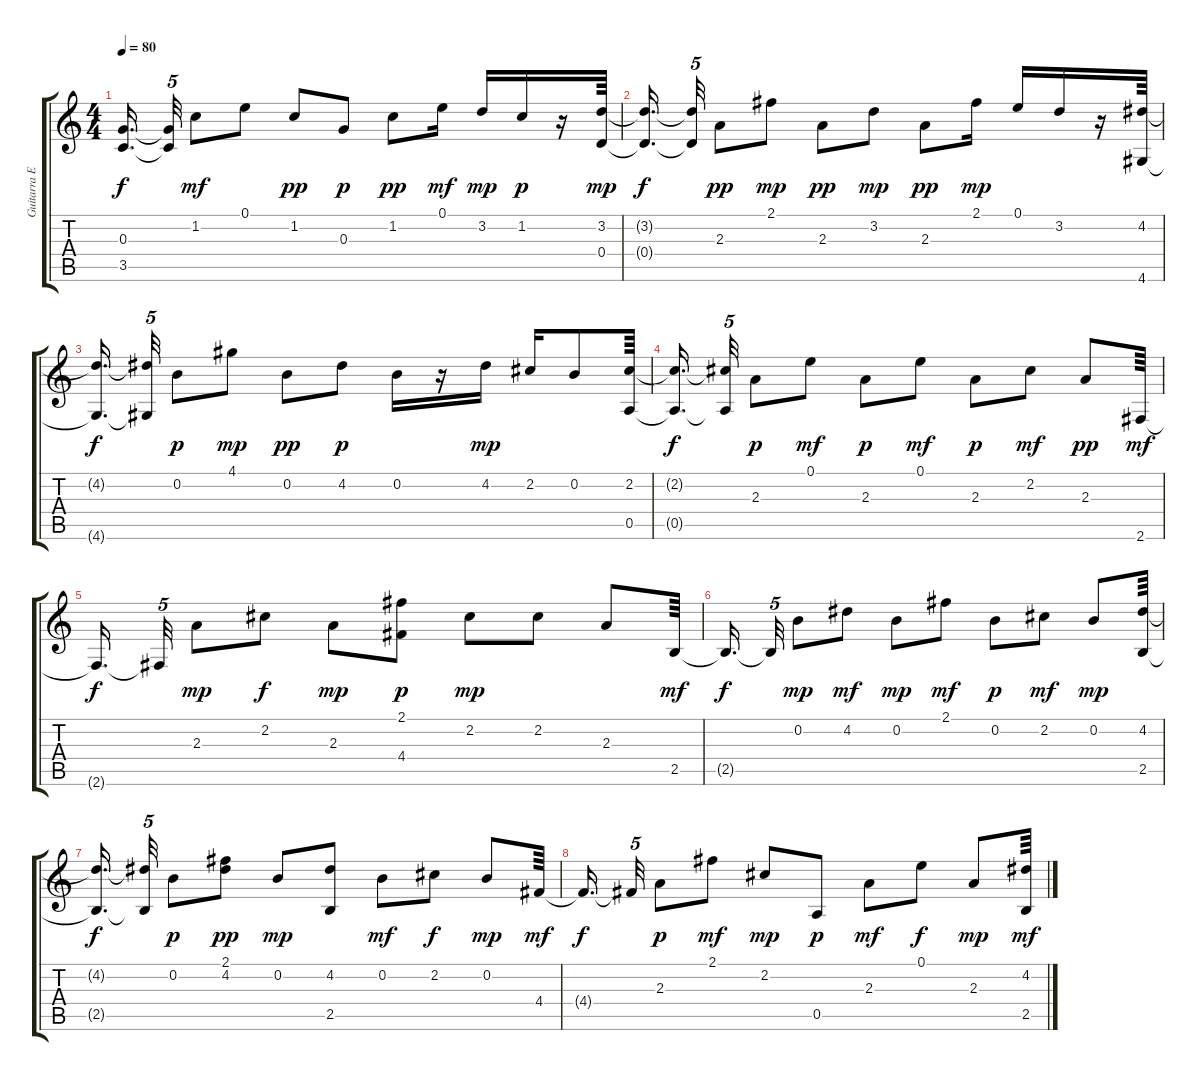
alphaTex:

\track ("Guitarra Electrica" "Guitarra E") {instrument electricguitarjazz}
\staff {score tabs}
\tuning (E4 B3 G3 D3 A2 E2) {hide}
\ts (4 4)
\tempo 80
\clef g2
\ks c
(0.3{t} 3.5{t}).16{d dy f beam splitsecondary} (0.3{t} 3.5{t}).32{tu (5 4)} 1.2.8{dy mf} 0.1.8 1.2.8{dy pp} 0.3.8{dy p} 1.2.8{dy pp} 0.1.16{dy mf} 3.2.16{dy mp} 1.2.16{dy p} r.16 (3.2 0.4).64{dy mp} |
(3.2{t} 0.4{t}).16{d dy f beam splitsecondary} (3.2{t} 0.4{t}).32{tu (5 4)} 2.3.8{dy pp} 2.1.8{dy mp} 2.3.8{dy pp} 3.2.8{dy mp} 2.3.8{dy pp} 2.1.16{dy mp} 0.1.16 3.2.16 r.16 (4.2 4.6).64 |
(4.2{t} 4.6{t}).16{d dy f beam splitsecondary} (4.2{t} 4.6{t}).32{tu (5 4)} 0.2.8{dy p} 4.1.8{dy mp} 0.2.8{dy pp} 4.2.8{dy p} 0.2.16 r.16 4.2.16{dy mp} 2.2.16 0.2.8 (2.2 0.5).64 |
(2.2{t} 0.5{t}).16{d dy f beam splitsecondary} (2.2{t} 0.5{t}).32{tu (5 4)} 2.3.8{dy p} 0.1.8{dy mf} 2.3.8{dy p} 0.1.8{dy mf} 2.3.8{dy p} 2.2.8{dy mf} 2.3.8{dy pp} 2.6.64{dy mf} |
2.6{t}.16{d dy f beam splitsecondary} 2.6{t}.32{tu (5 4)} 2.3.8{dy mp} 2.2.8{dy f} 2.3.8{dy mp} (2.1 4.4).8{dy p} 2.2.8{dy mp} 2.2.8 2.3.8 2.5.64{dy mf} |
2.5{t}.16{d dy f beam splitsecondary} 2.5{t}.32{tu (5 4)} 0.2.8{dy mp} 4.2.8{dy mf} 0.2.8{dy mp} 2.1.8{dy mf} 0.2.8{dy p} 2.2.8{dy mf} 0.2.8{dy mp} (4.2 2.5).64 |
(4.2{t} 2.5{t}).16{d dy f beam splitsecondary} (4.2{t} 2.5{t}).32{tu (5 4)} 0.2.8{dy p} (2.1 4.2).8{dy pp} 0.2.8{dy mp} (4.2 2.5).8 0.2.8{dy mf} 2.2.8{dy f} 0.2.8{dy mp} 4.4.64{dy mf} |
4.4{t}.16{d dy f beam splitsecondary} 4.4{t}.32{tu (5 4)} 2.3.8{dy p} 2.1.8{dy mf} 2.2.8{dy mp} 0.5.8{dy p} 2.3.8{dy mf} 0.1.8{dy f} 2.3.8{dy mp} (4.2 2.5).64{dy mf}
